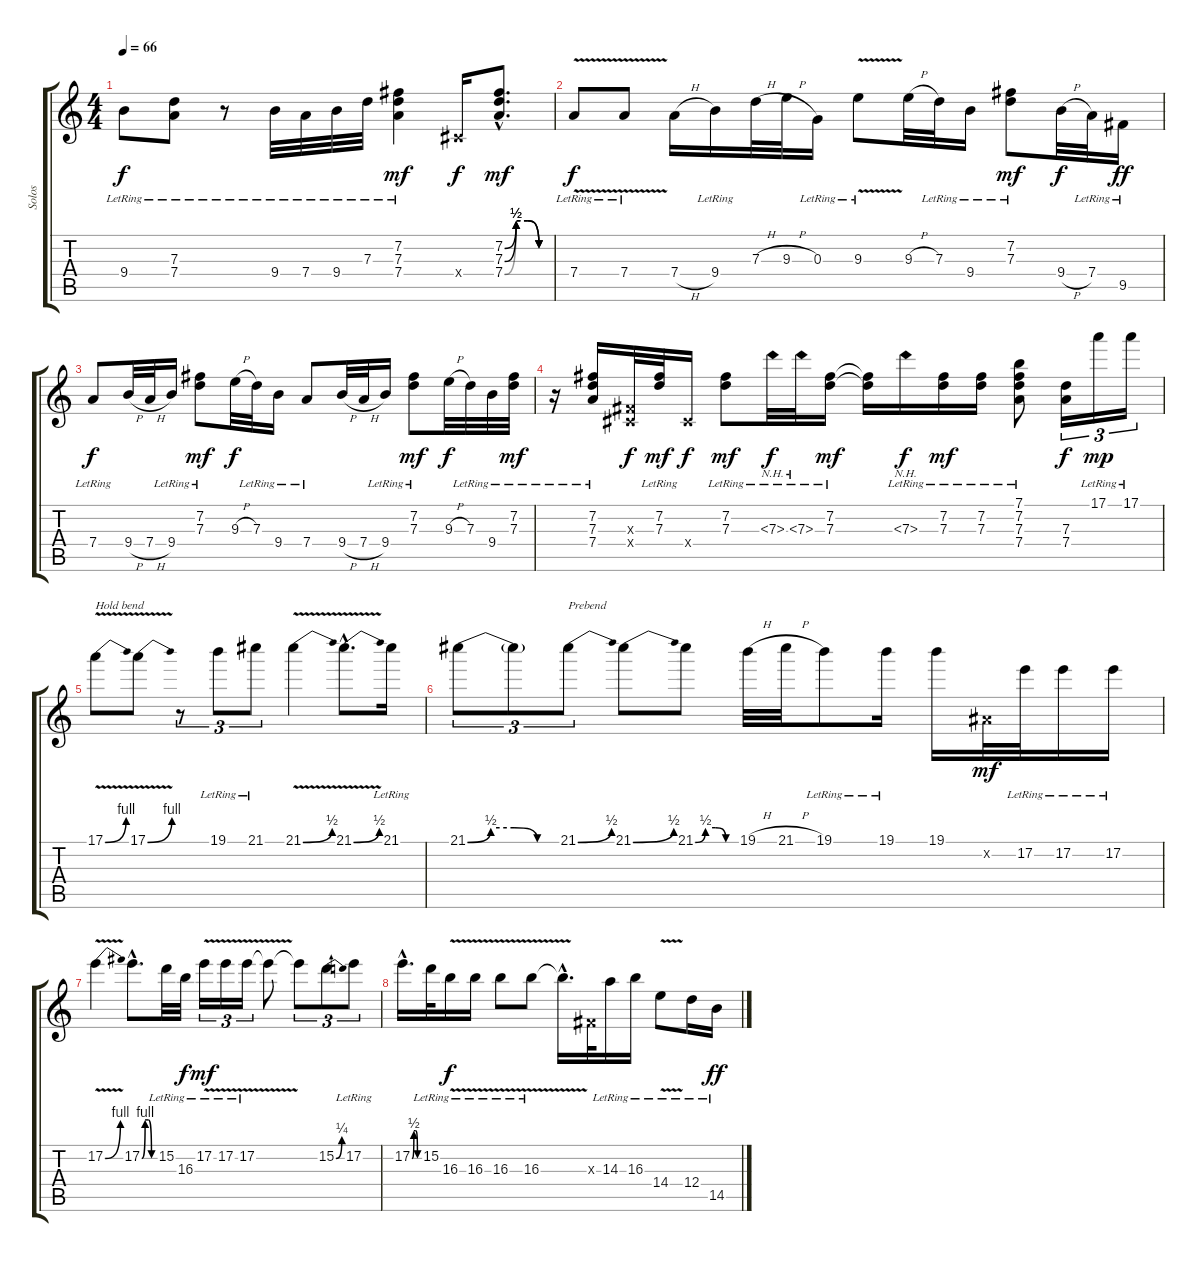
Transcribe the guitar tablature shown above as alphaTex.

\track ("Solos" "Solos") {instrument distortionguitar}
\staff {score tabs}
\tuning (E4 B3 G3 D3 A2 E2) {hide}
\ts (4 4)
\tempo 66
\clef g2
\ks c
9.4{lr}.8{dy f balance 0} (7.3{lr} 7.4{lr}).8 r.8 9.4{lr}.32 7.4{lr}.32 9.4{lr}.32 7.3{lr}.32 (7.2{lr} 7.3{lr} 7.4{lr}).4{dy mf} -1.4{x}.16{dy f} (7.2{be (custom 0 0 15 2 30 2 45 0 60 0) hac} 7.3{be (custom 0 0 15 2 30 2 45 0 60 0) hac} 7.4{be (custom 0 0 15 2 30 2 45 0 60 0) hac}).8{d dy mf} |
7.4{v lr}.8{dy f balance 8} 7.4{v lr}.8 7.4{h}.16 9.4{lr}.16 7.3{h}.32 9.3{h}.32 0.3{lr}.16 9.3{v lr}.8{balance 0} 9.3{h}.32 7.3{lr}.32 9.4{lr}.16 (7.2{lr} 7.3{lr}).8{dy mf} 9.4{h}.32{dy f} 7.4{lr}.32 9.5{lr}.16{dy ff} |
7.4{lr}.8{dy f balance 16} 9.4{h}.32 7.4{h}.32 9.4{lr}.16 (7.2{lr} 7.3{lr}).8{dy mf} 9.3{h}.32{dy f} 7.3{lr}.32 9.4{lr}.16 7.4{lr}.8{balance 0} 9.4{h}.32 7.4{h}.32 9.4{lr}.16 (7.2{lr} 7.3{lr}).8{dy mf} 9.3{h}.32{dy f} 7.3{lr}.32 9.4{lr}.32 (7.2{lr} 7.3{lr}).32{dy mf} |
r.16{balance 16} (7.2{lr} 7.3{lr} 7.4{lr}).16 (-1.3{x} -1.4{x}).32{dy f} (7.2{lr} 7.3{lr}).32{dy mf} -1.4{x}.16{dy f} (7.2{lr} 7.3{lr}).8{dy mf balance 0} 7.3{nh lr}.32{dy f} 7.3{nh lr}.32 (7.2{lr} 7.3{lr}).16{dy mf} (7.2{t} 7.3{t}).16{balance 16} 7.3{nh lr}.16{dy f} (7.2{lr} 7.3{lr}).16{dy mf} (7.2{lr} 7.3{lr}).16 (7.1{lr} 7.2{lr} 7.3{lr} 7.4{lr}).8{balance 0} (7.3 7.4).16{tu (3 2) dy f} 17.1{lr}.16{tu (3 2) dy mp} 17.1{lr}.16{tu (3 2)} |
17.1{be (bend 0 0 60 4) v}.8{txt "Hold bend" balance 16} 17.1{be (bend 0 0 60 4) v}.8 r.8{tu (3 2)} 19.1{lr}.8{tu (3 2)} 21.1{lr}.8{tu (3 2)} 21.1{be (bend 0 0 60 2) v}.4 21.1{be (bend 0 0 60 2) v hac}.8{d} 21.1{lr}.16 |
21.1{be (custom 0 0 15 2 30 2 45 0 60 0)}.8{tu (3 2) balance 8} 21.1{t}.8{tu (3 2)} 21.1{be (bend 0 0 60 2)}.8{tu (3 2) txt "Prebend"} 21.1{be (bend 0 0 60 2)}.8 21.1{be (custom 0 0 15 2 30 2 45 0 60 0)}.8 19.1{h}.32 21.1{h}.32 19.1{lr}.8 19.1{lr}.16 19.1.16 -1.2{x}.32{dy mf} 17.2{lr}.32 17.2{lr}.16 17.2{lr}.16 |
17.2{be (bend 0 0 60 4) v}.4{balance 0} 17.2{be (custom 0 0 15 4 30 4 45 0 60 0) hac}.8{d} 15.2{lr}.32 16.3{lr}.32{dy f} 17.2{v lr}.16{tu (3 2) dy mf} 17.2{v lr}.16{tu (3 2)} 17.2{v lr}.16{tu (3 2)} 17.2{t}.8 17.2{t}.8{tu (3 2)} 15.2{be (bend 0 0 60 1)}.8{tu (3 2)} 17.2{lr}.8{tu (3 2)} |
17.2{be (custom 0 0 15 2 30 2 45 0 60 0) hac}.16{d balance 8} 15.2{lr}.32 16.3{v lr}.16{dy f} 16.3{v lr}.16 16.3{v lr}.8 16.3{v lr}.8 16.3{hac t}.16{d} -1.3{x}.32 14.3{lr}.16 16.3{lr}.16 14.4{v lr}.8 12.4{lr}.16 14.5{lr}.16{dy ff}
